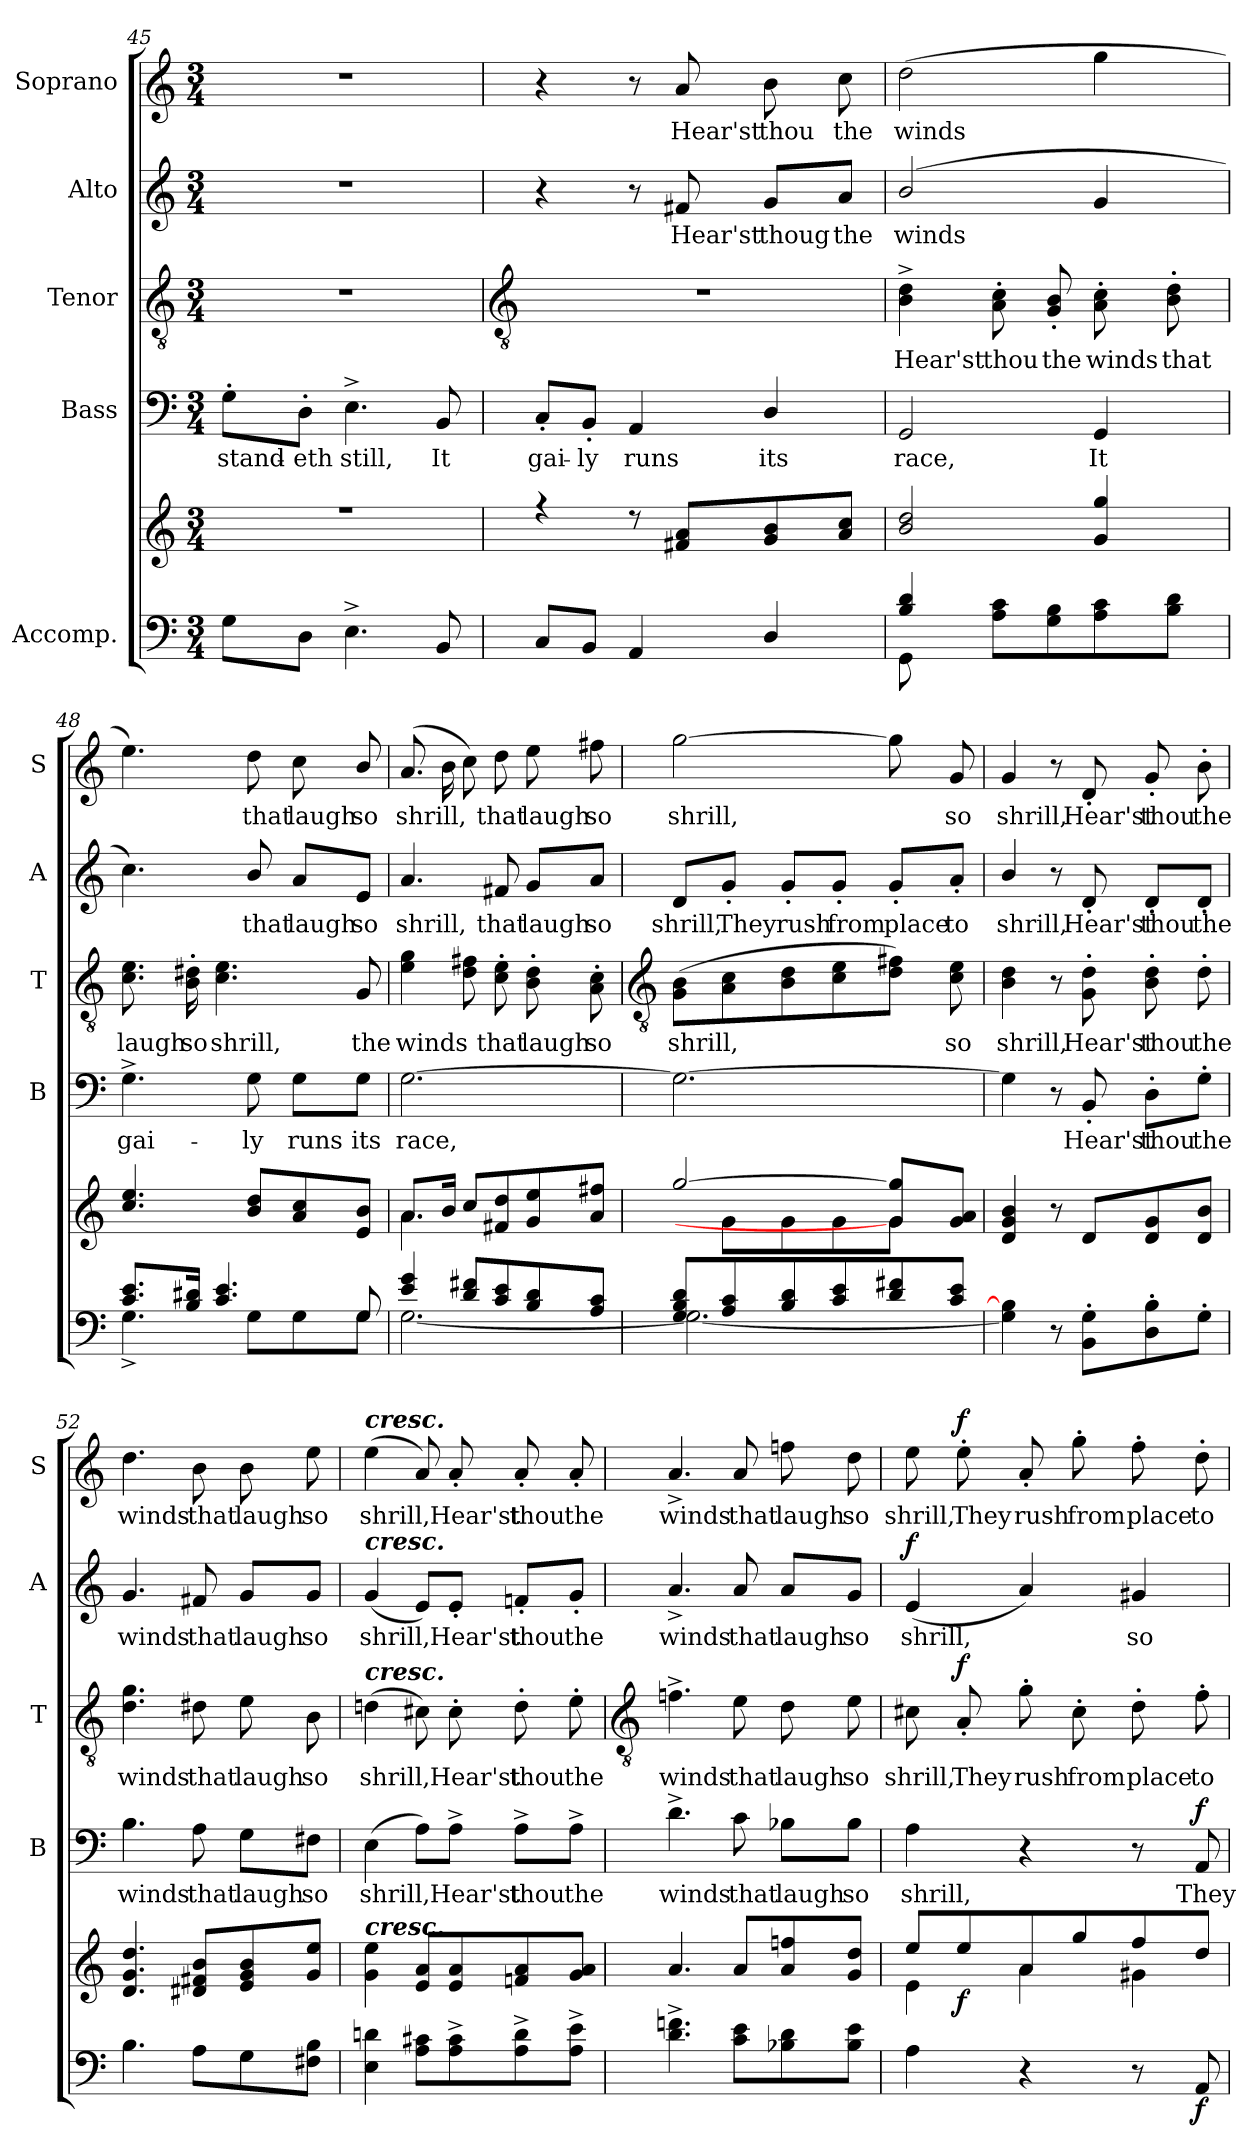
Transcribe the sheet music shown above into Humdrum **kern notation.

**kern	**kern	**dynam	**kern	**text	**dynam	**kern	**text	**dynam	**kern	**text	**dynam	**kern	**text	**dynam
*part5	*part5	*part5	*part4	*part4	*part4	*part3	*part3	*part3	*part2	*part2	*part2	*part1	*part1	*part1
*staff6	*staff5	*staff5/6	*staff4	*staff4	*staff4	*staff3	*staff3	*staff3	*staff2	*staff2	*staff2	*staff1	*staff1	*staff1
*I"Accomp.	*	*	*I"Bass	*	*	*I"Tenor	*	*	*I"Alto	*	*	*I"Soprano	*	*
*	*	*	*I'B	*	*	*I'T	*	*	*I'A	*	*	*I'S	*	*
*clefF4	*clefG2	*	*clefF4	*	*	*clefGv2	*	*	*clefG2	*	*	*clefG2	*	*
*k[]	*k[]	*	*k[]	*	*	*k[]	*	*	*k[]	*	*	*k[]	*	*
*C:	*C:	*	*C:	*	*	*C:	*	*	*C:	*	*	*C:	*	*
*M3/4	*M3/4	*	*M3/4	*	*	*M3/4	*	*	*M3/4	*	*	*M3/4	*	*
=45	=45	=45	=45	=45	=45	=45	=45	=45	=45	=45	=45	=45	=45	=45
*	*^	*	*	*	*	*	*	*	*	*	*	*	*	*
!	!LO:N:vis=1	!LO:N:vis=1	!	!	!LO:LY:b	!	!LO:N:vis=1	!	!	!LO:N:vis=1	!	!	!LO:N:vis=1	!	!
8GL	2.r	2.ryy	.	8G'\L	stand-	.	2.r	.	.	2.r	.	.	2.r	.	.
!	!	!	!	!	!LO:LY:b	!	!	!	!	!	!	!	!	!	!
8DJ	.	.	.	8D'\J	-eth	.	.	.	.	.	.	.	.	.	.
!	!	!	!	!	!LO:LY:b	!	!	!	!	!	!	!	!	!	!
4.E^	.	.	.	4.E^	still,	.	.	.	.	.	.	.	.	.	.
!	!	!	!	!	!LO:LY:b	!	!	!	!	!	!	!	!	!	!
8BB	.	.	.	8BB	It	.	.	.	.	.	.	.	.	.	.
!!LO:LB:g=z
=46	=46	=46	=46	=46	=46	=46	=46	=46	=46	=46	=46	=46	=46	=46	=46
*	*	*	*	*	*	*	*clefGv2	*	*	*	*	*	*	*	*
*^	*	*	*	*	*	*	*	*	*	*	*	*	*	*	*
!	!LO:N:vis=1	!	!LO:N:vis=1	!	!	!LO:LY:b	!	!LO:N:vis=1	!	!	!	!	!	!	!	!
8CL	2.ryy	4r	2.ryy	.	8C'/L	gai-	.	2.r	.	.	4r	.	.	4r	.	.
!	!	!	!	!	!	!LO:LY:b	!	!	!	!	!	!	!	!	!	!
8BBJ	.	.	.	.	8BB'/J	-ly	.	.	.	.	.	.	.	.	.	.
!	!	!	!	!	!	!LO:LY:b	!	!	!	!	!	!	!	!	!	!
4AA	.	8r	.	.	4AA	runs	.	.	.	.	8r	.	.	8r	.	.
!	!	!	!	!	!	!	!	!	!	!	!	!LO:LY:b	!	!	!LO:LY:b	!
.	.	8f#X 8aL	.	.	.	.	.	.	.	.	8f#X	Hear'st	.	8a	Hear'st	.
!	!	!	!	!	!	!LO:LY:b	!	!	!	!	!	!LO:LY:b	!	!	!LO:LY:b	!
4D	.	8g 8b	.	.	4D/	its	.	.	.	.	8g/L	thoug	.	8b	thou	.
!	!	!	!	!	!	!	!	!	!	!	!	!LO:LY:b	!	!	!LO:LY:b	!
.	.	8a 8ccJ	.	.	.	.	.	.	.	.	8a/J	the	.	8cc	the	.
=47	=47	=47	=47	=47	=47	=47	=47	=47	=47	=47	=47	=47	=47	=47	=47	=47
!	!	!	!LO:N:vis=1	!	!	!LO:LY:b	!	!	!LO:LY:b	!	!	!LO:LY:b	!	!	!LO:LY:b	!
4B/ 4d/	8GG\	2b 2dd	2.ryy	.	2GG	race,	.	4B^ 4d^	Hear'st	.	(<2b/	winds	.	(>2dd	winds	.
.	2ryy	.	.	.	.	.	.	.	.	.	.	.	.	.	.	.
!	!	!	!	!	!	!	!	!	!LO:LY:b	!	!	!	!	!	!	!
8A 8cL	.	.	.	.	.	.	.	8A' 8c'	thou	.	.	.	.	.	.	.
!	!	!	!	!	!	!	!	!	!LO:LY:b	!	!	!	!	!	!	!
8G 8B	.	.	.	.	.	.	.	8G' 8B'	the	.	.	.	.	.	.	.
!	!	!	!	!	!	!LO:LY:b	!	!	!LO:LY:b	!	!	!	!	!	!	!
8A 8c	.	4g 4gg	.	.	4GG	It	.	8A' 8c'	winds	.	4g	.	.	4gg	.	.
!	!	!	!	!	!	!	!	!	!LO:LY:b	!	!	!	!	!	!	!
8B 8dJ	16ryy	.	.	.	.	.	.	8B' 8d'	that	.	.	.	.	.	.	.
.	16ryy	.	.	.	.	.	.	.	.	.	.	.	.	.	.	.
=48	=48	=48	=48	=48	=48	=48	=48	=48	=48	=48	=48	=48	=48	=48	=48	=48
!	!	!	!LO:N:vis=1	!	!	!LO:LY:b	!	!	!LO:LY:b	!	!	!	!	!	!	!
8.c/ 8.e/L	4.G^\	4.cc 4.ee	2.ryy	.	4.G^	gai-	.	8.c 8.e	laugh	.	4.cc)	.	.	4.ee)	.	.
!	!	!	!	!	!	!	!	!	!LO:LY:b	!	!	!	!	!	!	!
16B/ 16d#X/J	.	.	.	.	.	.	.	16B' 16d#X'	so	.	.	.	.	.	.	.
!	!	!	!	!	!	!	!	!	!LO:LY:b	!	!	!	!	!	!	!
4.c/ 4.e/	.	.	.	.	.	.	.	4.c 4.e	shrill,	.	.	.	.	.	.	.
!	!	!	!	!	!	!LO:LY:b	!	!	!	!	!	!LO:LY:b	!	!	!LO:LY:b	!
.	8G\L	8b 8ddL	.	.	8G	-ly	.	.	.	.	8b/	that	.	8dd	that	.
!	!	!	!	!	!	!LO:LY:b	!	!	!	!	!	!LO:LY:b	!	!	!LO:LY:b	!
.	8G\	8a 8cc	.	.	8G\L	runs	.	.	.	.	8a/L	laugh	.	8cc	laugh	.
!	!	!	!	!	!	!LO:LY:b	!	!	!LO:LY:b	!	!	!LO:LY:b	!	!	!LO:LY:b	!
8G/	8G\J	8e/ 8b/J	.	.	8G\J	its	.	8G	the	.	8e/J	so	.	8b/	so	.
=49	=49	=49	=49	=49	=49	=49	=49	=49	=49	=49	=49	=49	=49	=49	=49	=49
!	!	!	!	!	!	!LO:LY:b	!	!	!LO:LY:b	!	!	!LO:LY:b	!	!	!LO:LY:b	!
4e/ 4g/	[2.G\	8.aL	4.a\	.	[2.G	race,	.	4e 4g	winds	.	4.a	shrill,	.	(>8.aL	shrill,	.
.	.	16bJ	.	.	.	.	.	.	.	.	.	.	.	16bL	.	.
8d/ 8f#X/L	.	8ccL	.	.	.	.	.	8d 8f#X	.	.	.	.	.	8ccJ)	.	.
!	!	!	!	!	!	!	!	!	!LO:LY:b	!	!	!LO:LY:b	!	!	!LO:LY:b	!
8c/ 8e/	.	8f#X 8dd	4.ryy	.	.	.	.	8c' 8e'	that	.	8f#X	that	.	8dd	that	.
!	!	!	!	!	!	!	!	!	!LO:LY:b	!	!	!LO:LY:b	!	!	!LO:LY:b	!
8B/ 8d/	.	8g 8ee	.	.	.	.	.	8B' 8d'	laugh	.	8g/L	laugh	.	8ee	laugh	.
!	!	!	!	!	!	!	!	!	!LO:LY:b	!	!	!LO:LY:b	!	!	!LO:LY:b	!
8A/ 8c/J	.	8a 8ff#XJ	.	.	.	.	.	8A' 8c'	so	.	8a/J	so	.	8ff#X	so	.
!!LO:LB:g=z
=50	=50	=50	=50	=50	=50	=50	=50	=50	=50	=50	=50	=50	=50	=50	=50	=50
*	*	*	*	*	*	*	*	*clefGv2	*	*	*	*	*	*	*	*
!	!	!	!	!	!	!	!	!	!LO:LY:b	!	!	!LO:LY:b	!	!	!LO:LY:b	!
8G/ 8B/ 8d/L	2.G\_	[2gg/	8ryy	.	2.G_	.	.	(>8G 8BL	shrill,	.	8d/L	shrill,	.	[2gg	shrill,	.
!	!	!	!	!	!	!	!	!	!	!	!	!LO:LY:b	!	!	!	!
8A/ 8c/	.	.	8g\L	.	.	.	.	8A 8c	.	.	8g'/J	They	.	.	.	.
!	!	!	!	!	!	!	!	!	!	!	!	!LO:LY:b	!	!	!	!
8B/ 8d/	.	.	8g\	.	.	.	.	8B 8d	.	.	8g'/L	rush	.	.	.	.
!	!	!	!	!	!	!	!	!	!	!	!	!LO:LY:b	!	!	!	!
8c/ 8e/	.	.	8g\	.	.	.	.	8c 8e	.	.	8g'/J	from	.	.	.	.
!	!	!	!	!	!	!	!	!	!	!	!	!LO:LY:b	!	!	!	!
8d/ 8f#X/	.	8g/] 8gg/]L	8g\J	.	.	.	.	8d 8f#XJ)	.	.	8g'/L	place	.	8gg]	.	.
!	!	!	!	!	!	!	!	!	!LO:LY:b	!	!	!LO:LY:b	!	!	!LO:LY:b	!
8c/ 8e/J	.	8g/ 8a/J	8ryy	.	.	.	.	8c 8e	so	.	8a'/J	to	.	8g	so	.
*v	*v	*	*	*	*	*	*	*	*	*	*	*	*	*	*	*
=51	=51	=51	=51	=51	=51	=51	=51	=51	=51	=51	=51	=51	=51	=51	=51
!	!	!	!	!	!	!	!	!LO:LY:b	!	!	!LO:LY:b	!	!	!LO:LY:b	!
*	*v	*v	*	*	*	*	*	*	*	*	*	*	*	*	*
4G\] 4B\]	4d/ 4g/ 4b/	.	4G]	.	.	4B 4d	shrill,	.	4b/	shrill,	.	4g	shrill,	.
8r	8r	.	8r	.	.	8r	.	.	8r	.	.	8r	.	.
!	!	!	!	!LO:LY:b	!	!	!LO:LY:b	!	!	!LO:LY:b	!	!	!LO:LY:b	!
8BB\' 8G\'L	8d/L	.	8BB'	Hear'st	.	8G' 8d'	Hear'st	.	8d'	Hear'st	.	8d'	Hear'st	.
!	!	!	!	!LO:LY:b	!	!	!LO:LY:b	!	!	!LO:LY:b	!	!	!LO:LY:b	!
8D\' 8B\'	8d/ 8g/	.	8D'\L	thou	.	8B' 8d'	thou	.	8d'/L	thou	.	8g'	thou	.
!	!	!	!	!LO:LY:b	!	!	!LO:LY:b	!	!	!LO:LY:b	!	!	!LO:LY:b	!
8G'\J	8d/ 8b/J	.	8G'\J	the	.	8d'	the	.	8d'/J	the	.	8b'	the	.
=52	=52	=52	=52	=52	=52	=52	=52	=52	=52	=52	=52	=52	=52	=52
!	!	!	!	!LO:LY:b	!	!	!LO:LY:b	!	!	!LO:LY:b	!	!	!LO:LY:b	!
4.B\	4.d/ 4.g/ 4.dd/	.	4.B	winds	.	4.d 4.g	winds	.	4.g	winds	.	4.dd	winds	.
!	!	!	!	!LO:LY:b	!	!	!LO:LY:b	!	!	!LO:LY:b	!	!	!LO:LY:b	!
8A\L	8d#X/ 8f#X/ 8b/L	.	8A	that	.	8d#X	that	.	8f#X	that	.	8b	that	.
!	!	!	!	!LO:LY:b	!	!	!LO:LY:b	!	!	!LO:LY:b	!	!	!LO:LY:b	!
8G\	8e/ 8g/ 8b/	.	8G\L	laugh	.	8e	laugh	.	8g/L	laugh	.	8b	laugh	.
!	!	!	!	!LO:LY:b	!	!	!LO:LY:b	!	!	!LO:LY:b	!	!	!LO:LY:b	!
8F#X\ 8B\J	8g/ 8ee/J	.	8F#X\J	so	.	8B	so	.	8g/J	so	.	8ee	so	.
=53	=53	=53	=53	=53	=53	=53	=53	=53	=53	=53	=53	=53	=53	=53
!	!	!	!	!	!	!	!	!	!	!	!	!LO:TX:a:Bi:t=cresc.	!	!
!	!	!	!	!	!	!	!	!	!LO:TX:a:Bi:t=cresc.	!	!	!	!	!
!	!	!	!	!	!	!LO:TX:a:Bi:t=cresc.	!	!	!	!	!	!	!	!
!	!LO:TX:a:Bi:t=cresc.	!	!	!	!	!	!	!	!	!	!	!	!	!
!	!	!	!	!LO:LY:b	!	!	!LO:LY:b	!	!	!LO:LY:b	!	!	!LO:LY:b	!
4E\ 4dn\	4g\ 4ee\	.	(>4E	shrill,	.	(>4dn	shrill,	.	(<4g	shrill,	.	(<4ee	shrill,	.
8A\ 8c#X\L	8e/ 8a/L	.	8A\L)	.	.	8c#X)	.	.	8e/L)	.	.	8a)	.	.
!	!	!	!	!LO:LY:b	!	!	!LO:LY:b	!	!	!LO:LY:b	!	!	!LO:LY:b	!
8A\^ 8c#\^	8e/ 8a/	.	8A^\J	Hear'st	.	8c#'	Hear'st	.	8e'/J	Hear'st	.	8a'	Hear'st	.
!	!	!	!	!LO:LY:b	!	!	!LO:LY:b	!	!	!LO:LY:b	!	!	!LO:LY:b	!
8A\^ 8d\^	8fn/ 8a/	.	8A^\L	thou	.	8d'	thou	.	8fn'/L	thou	.	8a'	thou	.
!	!	!	!	!LO:LY:b	!	!	!LO:LY:b	!	!	!LO:LY:b	!	!	!LO:LY:b	!
8A\^ 8e\^J	8g/ 8a/J	.	8A^\J	the	.	8e'	the	.	8g'/J	the	.	8a'	the	.
!!LO:LB:g=z
=54	=54	=54	=54	=54	=54	=54	=54	=54	=54	=54	=54	=54	=54	=54
*	*	*	*	*	*	*clefGv2	*	*	*	*	*	*	*	*
*	*^	*	*	*	*	*	*	*	*	*	*	*	*	*
!	!	!LO:N:vis=1	!	!	!LO:LY:b	!	!	!LO:LY:b	!	!	!LO:LY:b	!	!	!LO:LY:b	!
4.d^ 4.fn^	4.a/	2.ryy	.	4.d^	winds	.	4.fn^	winds	.	4.a^	winds	.	4.a^	winds	.
!	!	!	!	!	!LO:LY:b	!	!	!LO:LY:b	!	!	!LO:LY:b	!	!	!LO:LY:b	!
8c 8eL	8a/L	.	.	8c	that	.	8e	that	.	8a	that	.	8a	that	.
!	!	!	!	!	!LO:LY:b	!	!	!LO:LY:b	!	!	!LO:LY:b	!	!	!LO:LY:b	!
8B-X 8d	8a/ 8ffn/	.	.	8B-X\L	laugh	.	8d	laugh	.	8a/L	laugh	.	8ffn	laugh	.
!	!	!	!	!	!LO:LY:b	!	!	!LO:LY:b	!	!	!LO:LY:b	!	!	!LO:LY:b	!
8B- 8eJ	8g/ 8dd/J	.	.	8B-\J	so	.	8e	so	.	8g/J	so	.	8dd	so	.
=55	=55	=55	=55	=55	=55	=55	=55	=55	=55	=55	=55	=55	=55	=55	=55
!	!	!	!	!	!LO:LY:b	!	!	!LO:LY:b	!	!	!LO:LY:b	!LO:DY:b	!	!LO:LY:b	!
4A	8ee/L	4e\	.	4A	shrill,	.	8c#X	shrill,	.	(<4e	shrill,	f	8ee	shrill,	.
!	!	!	!LO:DY:b	!	!	!	!	!LO:LY:b	!LO:DY:b	!	!	!	!	!LO:LY:b	!LO:DY:b
.	8ee/	.	f	.	.	.	8A'	They	f	.	.	.	8ee'	They	f
!	!	!	!	!	!	!	!	!LO:LY:b	!	!	!	!	!	!LO:LY:b	!
4r	8a/	4a\	.	4r	.	.	8g'	rush	.	4a)	.	.	8a'	rush	.
!	!	!	!	!	!	!	!	!LO:LY:b	!	!	!	!	!	!LO:LY:b	!
.	8gg/	.	.	.	.	.	8c#'	from	.	.	.	.	8gg'	from	.
!	!	!	!	!	!	!	!	!LO:LY:b	!	!	!LO:LY:b	!	!	!LO:LY:b	!
8r	8ff/	4g#X\	.	8r	.	.	8d'	place	.	4g#X	so	.	8ff'	place	.
!	!	!	!LO:DY:b=2	!	!LO:LY:b	!LO:DY:b	!	!LO:LY:b	!	!	!	!	!	!LO:LY:b	!
8AA	8dd/J	.	f	8AA	They	f	8f'	to	.	.	.	.	8dd'	to	.
*	*v	*v	*	*	*	*	*	*	*	*	*	*	*	*	*
=	=	=	=	=	=	=	=	=	=	=	=	=	=	=
*-	*-	*-	*-	*-	*-	*-	*-	*-	*-	*-	*-	*-	*-	*-
